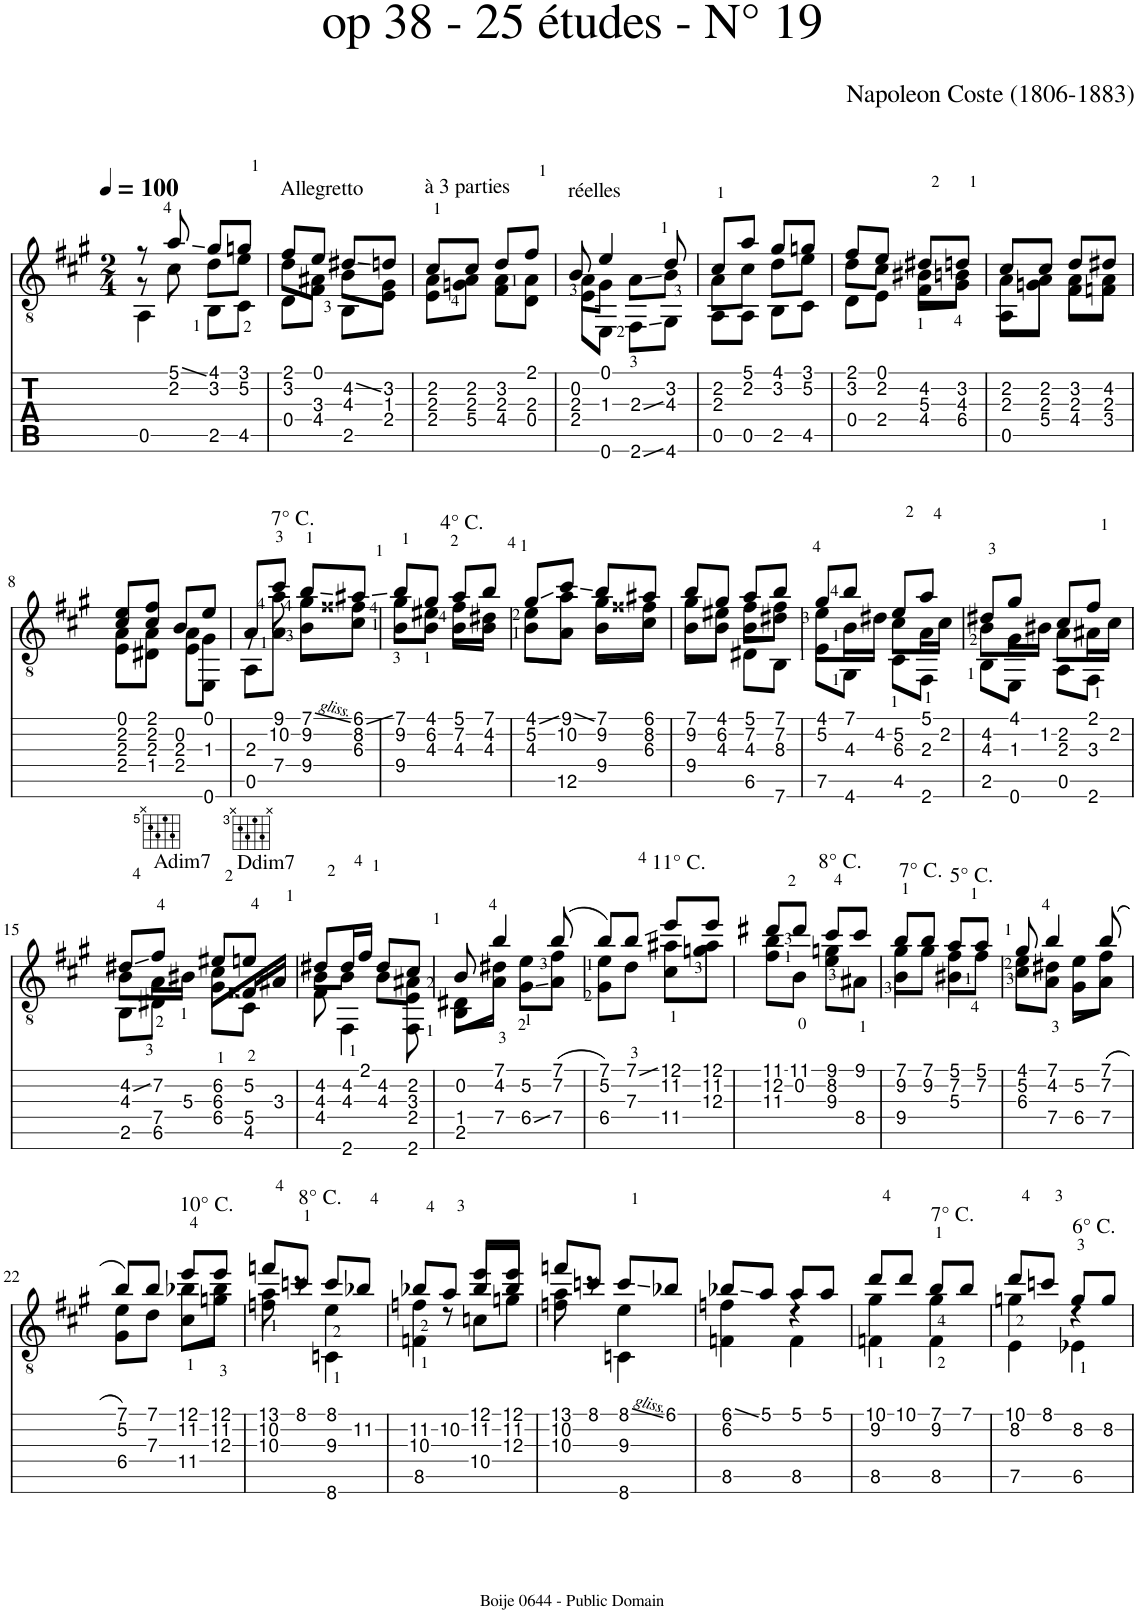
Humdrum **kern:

**kern	**kern
*part1	*part1
*staff2	*staff1
*I"Guitar	*
*I'Guit.	*
*stria6	*
*	*clefGv2
*k[f#c#g#]	*k[f#c#g#]
*M2/4	*M2/4
*MM100	*MM100
=1	=1
*^	*^
*	*^	*	*^
8r	8r	4AA	8r	8r	4AA\
8a	8c#	.	8a/	8c#\	.
8g#L	8dL	8BBL	8g#/L	8d\L	8BB\L
8gJ	8eJ	8C#J	8gn/J	8e\J	8C#\J
=2	=2	=2	=2	=2	=2
!	!	!	!LO:TX:a:t=Allegretto	!	!
8f#L	8dL	8DL	8f#/L	8d\L	8D\L
8eJ	8A#J	8F#J	8e/J	8A#X\J	8F#\J
8d#L	8BL	8BBL	8d#X/L	8B\L	8BB\L
8dJ	8G#J	8EJ	8dn/J	8G#\J	8E\J
=3	=3	=3	=3	=3	=3
!	!	!	!LO:TX:a:t=à 3 parties	!	!
*	*v	*v	*	*	*
*	*	*	*v	*v
8c#L	8E\ 8A\L	8c#/L	8E\ 8A\L
8c#J	8G\ 8A\J	8c#/J	8Gn\ 8A\J
8dL	8F#\ 8A\L	8d/L	8F#\ 8A\L
8f#J	8D\ 8A\J	8f#/J	8D\ 8A\J
=4	=4	=4	=4
*	*^	*	*^
!	!	!	!LO:TX:a:t=réelles	!	!
8B	8AL	8EL	8B/	8A\L	8E\L
4e	8G#J	8EEJ	4e/	8G#\J	8EE\J
.	8AL	8FF#L	.	8A\L	8FF#\L
8d	8BJ	8GG#J	8d/	8B\J	8GG#\J
=5	=5	=5	=5	=5	=5
8c#L	8AL	8AAL	8c#/L	8A\L	8AA\L
8aJ	8c#J	8AAJ	8a/J	8c#\J	8AA\J
8g#L	8dL	8BBL	8g#/L	8d\L	8BB\L
8gJ	8eJ	8C#J	8gn/J	8e\J	8C#\J
=6	=6	=6	=6	=6	=6
8f#L	8dL	8DL	8f#/L	8d\L	8D\L
8eJ	8c#J	8EJ	8e/J	8c#\J	8E\J
8d#L	8B#L	8F#L	8d#X/L	8B#X\L	8F#\L
8dJ	8BJ	8G#J	8dn/J	8Bn\J	8G#\J
=7	=7	=7	=7	=7	=7
8c#L	8AL	8AAL	8c#/L	8A\L	8AA\L
8c#J	8AJ	8GJ	8c#/J	8A\J	8Gn\J
8dL	8AL	8F#L	8d/L	8A\L	8F#\L
8d#J	8AJ	8FJ	8d#X/J	8A\J	8Fn\J
!!LO:LB:g=z	!!	!!
=8	=8	=8	=8	=8	=8
8c#\ 8e\L	8AL	8EL	8c#/ 8e/L	8A\L	8E\L
8c#\ 8f#\J	8AJ	8D#J	8c#/ 8f#/J	8A\J	8D#X\J
8BL	8AL	8EL	8B/L	8A\L	8E\L
8eJ	8G#J	8EEJ	8e/J	8G#\J	8EE\J
=9	=9	=9	=9	=9	=9
8AL	8r	8AAL	8A/L	8r	8AA\L
!	!	!	!LO:TX:a:t=7° C.	!	!
8cc#J	8a	8AJ	8cc#/J	8a\	8A\J
8bL	8g#L	8BL	8b/L	8g#\L	8B\L
8a#J	8f##J	8c#J	8a#X/J	8f##X\J	8c#\J
=10	=10	=10	=10	=10	=10
!	!	!	!LO:TX:a:t=4° C.	!	!
8bL	8g#L	8BL	8b/L	8g#\L	8B\L
8g#J	8e#J	8BJ	8g#/J	8e#X\J	8B\J
8aL	8f#L	8BL	8a/L	8f#\L	8B\L
8bJ	8d#J	8BJ	8b/J	8d#X\J	8B\J
=11	=11	=11	=11	=11	=11
8g#L	8eL	8BL	8g#/L	8e\L	8B\L
8cc#J	8aJ	8AJ	8cc#/J	8a\J	8A\J
8bL	8g#L	8BL	8b/L	8g#\L	8B\L
8a#J	8f##J	8c#J	8a#X/J	8f##X\J	8c#\J
=12	=12	=12	=12	=12	=12
*	*	*^	*	*	*^
8bL	8g#L	8BL	4ryy	8b/L	8g#\L	8B\L	4ryy
8g#J	8e#J	8BJ	.	8g#/J	8e#X\J	8B\J	.
8aL	8f#L	8BL	8D#L	8a/L	8f#\L	8B\L	8D#X\L
8bJ	8f#J	8d#J	8BBJ	8b/J	8f#\J	8d#X\J	8BB\J
*	*	*v	*v	*	*	*	*
*	*	*	*	*	*v	*v
=13	=13	=13	=13	=13	=13
8g#L	8eL	8EL	8g#/L	8e\L	8E\L
8bJ	16BL	8GG#J	8b/J	16B\L	8GG#\J
.	16d#JJ	.	.	16d#X\JJ	.
8eL	8c#L	8C#L	8e/L	8c#\L	8C#\L
8aJ	16AL	8FF#J	8a/J	16A\L	8FF#\J
.	16c#JJ	.	.	16c#\JJ	.
=14	=14	=14	=14	=14	=14
8d#L	8BL	8BBL	8d#X/L	8B\L	8BB\L
8g#J	16G#L	8EEJ	8g#/J	16G#\L	8EE\J
.	16B#JJ	.	.	16B#X\JJ	.
8c#L	8AL	8AAL	8c#/L	8A\L	8AA\L
8f#J	16A#L	8FF#J	8f#/J	16A#X\L	8FF#\J
.	16c#JJ	.	.	16c#\JJ	.
!!LO:LB:g=z	!!	!!
=15	=15	=15	=15	=15	=15
8d#L	8BL	8BBL	8d#X/L	8B\L	8BB\L
!	!	!	!LO:TX:a:t=Adim7	!	!
8f#J	16AL	8D#J	8f#/J	16A\L	8D#X\J
.	16B#JJ	.	.	16B#X\JJ	.
8e#L	8c#L	8G#L	8e#X/L	8c#\L	8G#<\L
!	!	!	!LO:TX:a:t=Ddim7	!	!
8eJ	16F##L	8C#J	8en/J	16F##X/L	8C#<\J
.	16A#JJ	.	.	16A#X/JJ	.
=16	=16	=16	=16	=16	=16
8d#L	8BL	8F#	8d#X/L	8B\L	8F#\
16d#L	8BJ	4FF#	16d#/L	8B\J	4FF#\
16f#JJ	.	.	16f#/JJ	.	.
8d#L	8BL	.	8d#/L	8B\L	.
8c#J	8A#J	8FF# 8E	8c#/J	8A#X\J	8FF#\ 8E\
=17	=17	=17	=17	=17	=17
8B	8D#L	8BBL	8B/	8D#X\L	8BB\L
4b	8d#J	8AJ	4b/	8d#X\J	8A<\J
.	8eL	8G#L	.	8e\L	8G#\L
8b	8f#J	8AJ	(8b/	8f#\J	8A\J
=18	=18	=18	=18	=18	=18
8bL	8eL	8G#L	8b/L)	8e\	8G#\L
8bJ	8ryy	8dJ	8b/J	8ryy	8d<\J
!	!	!	!LO:TX:a:t=11° C.	!	!
8eeL	8a#	8c#L	8ee/L	8a#X\L	8c#<\L
8eeJ	8a#J	8gJ	8ee/J	8a#\J	8gn\J
*	*v	*v	*	*	*
*	*	*	*v	*v
=19	=19	=19	=19
8dd#L	8f#\ 8b\L	8dd#X/L	8f#\ 8b\L
8dd#J	8BJ	8dd#/J	8B<\J
!	!	!LO:TX:a:t=8° C.	!
8cc#L	8e\ 8g\L	8cc#/L	8e\ 8gn\L
8cc#J	8A#J	8cc#/J	8A#X<\J
=20	=20	=20	=20
*	*^	*	*^
!	!	!	!LO:TX:a:t=7° C.	!	!
8bL	8g#L	4B	8b/L	8g#\L	4B\
8bJ	8g#J	.	8b/J	8g#\J	.
!	!	!	!LO:TX:a:t=5° C.	!	!
8aL	8f#L	4B#	8a/L	8f#\L	4B#X\
8aJ	8f#J	.	8a/J	8f#\J	.
=21	=21	=21	=21	=21	=21
8g#	8eL	8c#L	8g#/	8e\L	8c#\L
4b	8d#J	8AJ	4b/	8d#X\J	8A<\J
.	8eL	8G#L	.	8e\L	8G#\L
8b	8f#J	8AJ	(8b/	8f#\J	8A\J
!!LO:LB:g=z	!!	!!
=22	=22	=22	=22	=22	=22
8bL	8eL	8G#L	8b/L)	8e\	8G#\L
8bJ	8ryy	8dJ	8b/J	8ryy	8d\J
!	!	!	!LO:TX:a:t=10° C.	!	!
8eeL	8b-	8c#L	8ee/L	8b-X\L	8c#<\L
8eeJ	8b-J	8gJ	8ee/J	8b-\J	8gn<\J
=23	=23	=23	=23	=23	=23
8ffL	8a	4f	8ffn/L	8a\	4fn\
!	!	!	!LO:TX:a:t=8° C.	!	!
8ccJ	8r	.	8ccn/J	8r	.
8ccL	4e	4C	8cc/L	4e\	4Cn\
8b-J	.	.	8b-X/J	.	.
=24	=24	=24	=24	=24	=24
8b-L	8f	4F	8b-X/L	8fn\	4Fn\
8aJ	8r	.	8a/J	8r	.
8eeL	8b-L	8cL	8ee/L	8b-/L	8cn\L
8eeJ	8b-J	8gJ	8ee/J	8b-/J	8gn\J
=25	=25	=25	=25	=25	=25
8ffL	8a	4fn	8ffn/L	8a\	4fn\
8ccnJ	8r	.	8ccn/J	8r	.
8ccL	4e	4Cn	8cc/L	4e\	4Cn\
8b-XJ	.	.	8b-X/J	.	.
=26	=26	=26	=26	=26	=26
8b-L	4f	4F	8b-X/L	4fn\	4Fn\
8aJ	.	.	8a/J	.	.
8aL	4r	4F	8a/L	4r	4F\
8aJ	.	.	8a/J	.	.
=27	=27	=27	=27	=27	=27
8ddL	4g#	4F	8dd/L	4g#\	4Fn\
8ddJ	.	.	8dd/J	.	.
!	!	!	!LO:TX:a:t=7° C.	!	!
8bL	4g#	4F	8b/L	4g#\	4F\
8bJ	.	.	8b/J	.	.
=28	=28	=28	=28	=28	=28
8ddL	4g	4E	8dd/L	4gn\	4E\
8ccJ	.	.	8ccn/J	.	.
!	!	!	!LO:TX:a:t=6° C.	!	!
8gL	4r	4E-	8g/L	4r	4E-X\
8gJ	.	.	8g/J	.	.
*v	*v	*v	*	*	*
*	*v	*v	*v
=	=
*-	*-
